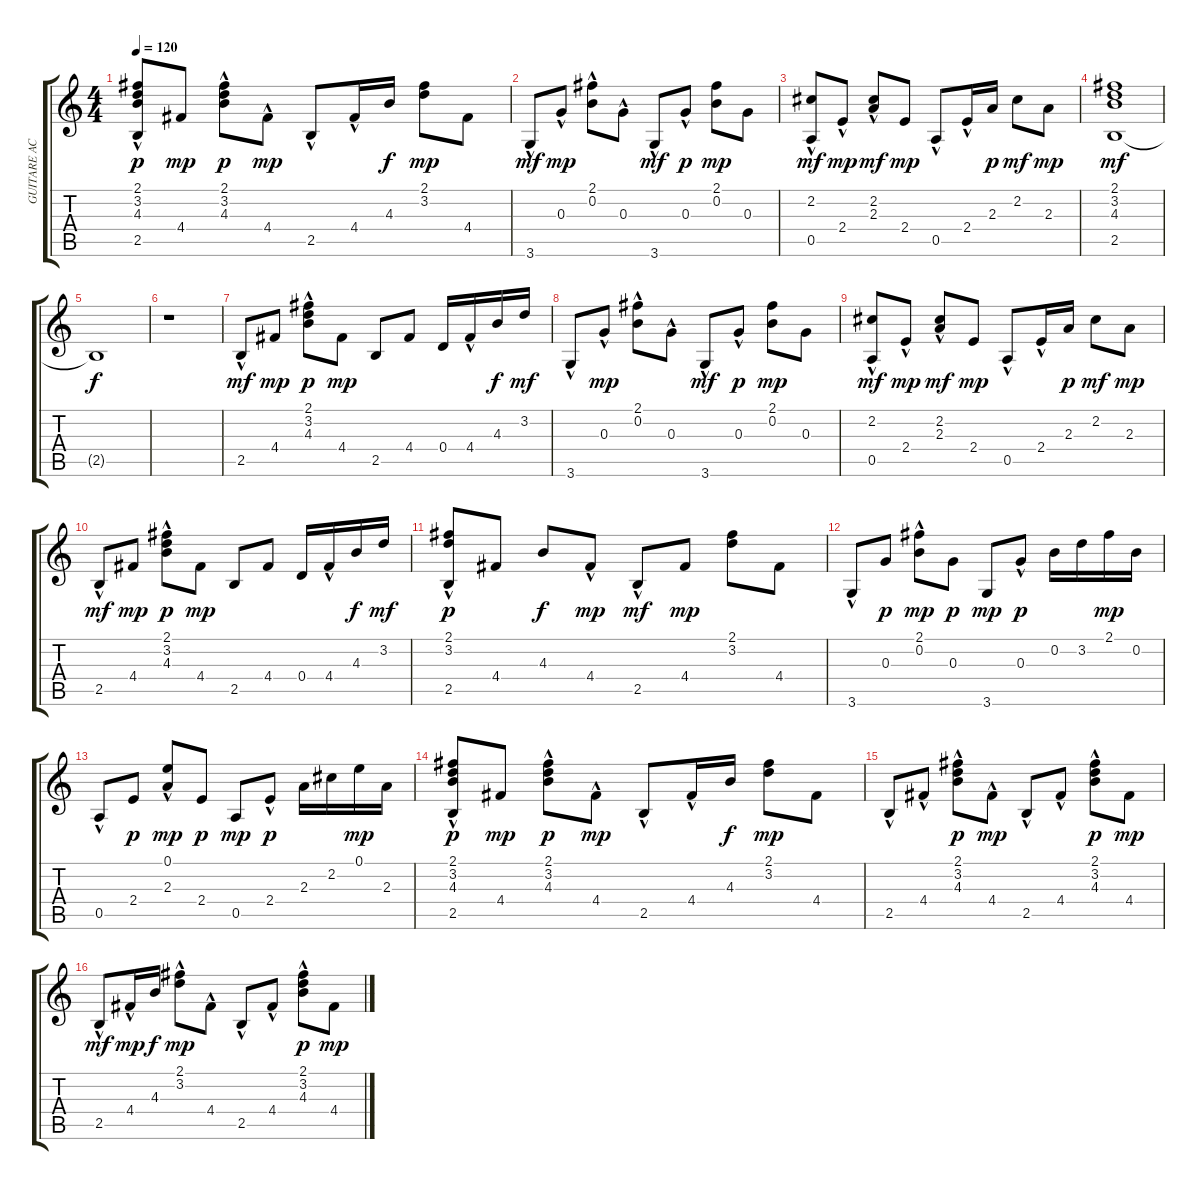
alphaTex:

\track ("GUITARE ACC" "GUITARE AC") {instrument acousticguitarsteel}
\staff {score tabs}
\tuning (E4 B3 G3 D3 A2 E2) {hide}
\ts (4 4)
\tempo 120
\clef g2
\ks c
(2.1{hac} 3.2{hac} 4.3{hac} 2.5{hac}).8{dy p} 4.4.8{dy mp} (2.1{hac} 3.2{hac} 4.3{hac}).8{dy p} 4.4{hac}.8{dy mp} 2.5{hac}.8 4.4{hac}.16 4.3.16{dy f} (2.1 3.2).8{dy mp} 4.4.8 |
3.6{hac}.8{dy mf} 0.3{hac}.8{dy mp} (2.1{hac} 0.2{hac}).8 0.3{hac}.8 3.6{hac}.8{dy mf} 0.3{hac}.8{dy p} (2.1 0.2).8{dy mp} 0.3.8 |
(2.2{hac} 0.5{hac}).8{dy mf} 2.4{hac}.8{dy mp} (2.2{hac} 2.3).8{dy mf} 2.4.8{dy mp} 0.5{hac}.8 2.4{hac}.16 2.3.16{dy p} 2.2.8{dy mf} 2.3.8{dy mp} |
(2.1 3.2 4.3 2.5).1{dy mf} |
2.5{t}.1{dy f} |
r.1 |
2.5{hac}.8{dy mf} 4.4.8{dy mp} (2.1{hac} 3.2 4.3).8{dy p} 4.4.8{dy mp} 2.5.8 4.4.8 0.4.16 4.4{hac}.16 4.3.16{dy f} 3.2.16{dy mf} |
3.6{hac}.8 0.3{hac}.8{dy mp} (2.1{hac} 0.2{hac}).8 0.3{hac}.8 3.6{hac}.8{dy mf} 0.3{hac}.8{dy p} (2.1 0.2).8{dy mp} 0.3.8 |
(2.2{hac} 0.5{hac}).8{dy mf} 2.4{hac}.8{dy mp} (2.2{hac} 2.3).8{dy mf} 2.4.8{dy mp} 0.5{hac}.8 2.4{hac}.16 2.3.16{dy p} 2.2.8{dy mf} 2.3.8{dy mp} |
2.5{hac}.8{dy mf} 4.4.8{dy mp} (2.1{hac} 3.2 4.3).8{dy p} 4.4.8{dy mp} 2.5.8 4.4.8 0.4.16 4.4{hac}.16 4.3.16{dy f} 3.2.16{dy mf} |
(2.1 3.2 2.5{hac}).8{dy p} 4.4.8 4.3.8{dy f} 4.4{hac}.8{dy mp} 2.5{hac}.8{dy mf} 4.4.8{dy mp} (2.1 3.2).8 4.4.8 |
3.6{hac}.8 0.3.8{dy p} (2.1{hac} 0.2{hac}).8{dy mp} 0.3.8{dy p} 3.6.8{dy mp} 0.3{hac}.8{dy p} 0.2.16 3.2.16 2.1.16{dy mp} 0.2.16 |
0.5{hac}.8 2.4.8{dy p} (0.1{hac} 2.3{hac}).8{dy mp} 2.4.8{dy p} 0.5.8{dy mp} 2.4{hac}.8{dy p} 2.3.16 2.2.16 0.1.16{dy mp} 2.3.16 |
(2.1{hac} 3.2{hac} 4.3{hac} 2.5{hac}).8{dy p} 4.4.8{dy mp} (2.1{hac} 3.2{hac} 4.3{hac}).8{dy p} 4.4{hac}.8{dy mp} 2.5{hac}.8 4.4{hac}.16 4.3.16{dy f} (2.1 3.2).8{dy mp} 4.4.8 |
2.5{hac}.8 4.4{hac}.8 (2.1{hac} 3.2{hac} 4.3{hac}).8{dy p} 4.4{hac}.8{dy mp} 2.5{hac}.8 4.4{hac}.8 (2.1{hac} 3.2{hac} 4.3{hac}).8{dy p} 4.4.8{dy mp} |
2.5{hac}.8{dy mf} 4.4{hac}.16{dy mp} 4.3.16{dy f} (2.1{hac} 3.2{hac}).8{dy mp} 4.4{hac}.8 2.5{hac}.8 4.4{hac}.8 (2.1{hac} 3.2{hac} 4.3{hac}).8{dy p} 4.4.8{dy mp}
